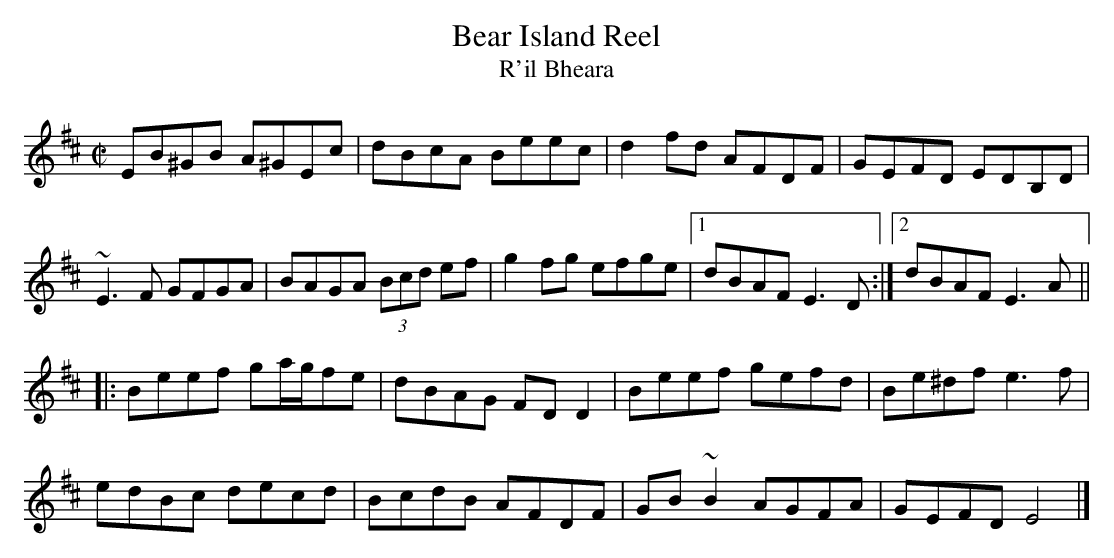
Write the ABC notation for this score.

X:1
T:Bear Island Reel
T:R'il Bheara
M:C|
L:1/8
K:Edor
EB^GB A^GEc|dBcA Beec|d2fd AFDF|GEFD EDB,D|
~E3F GFGA|BAGA (3Bcd ef|g2fg efge|1 dBAF E3D:|2 dBAF E3A||
|:Beef ga/g/fe|dBAG FDD2|Beef gefd|Be^df e3f|
edBc decd|BcdB AFDF|GB~B2 AGFA|GEFD E4|]
